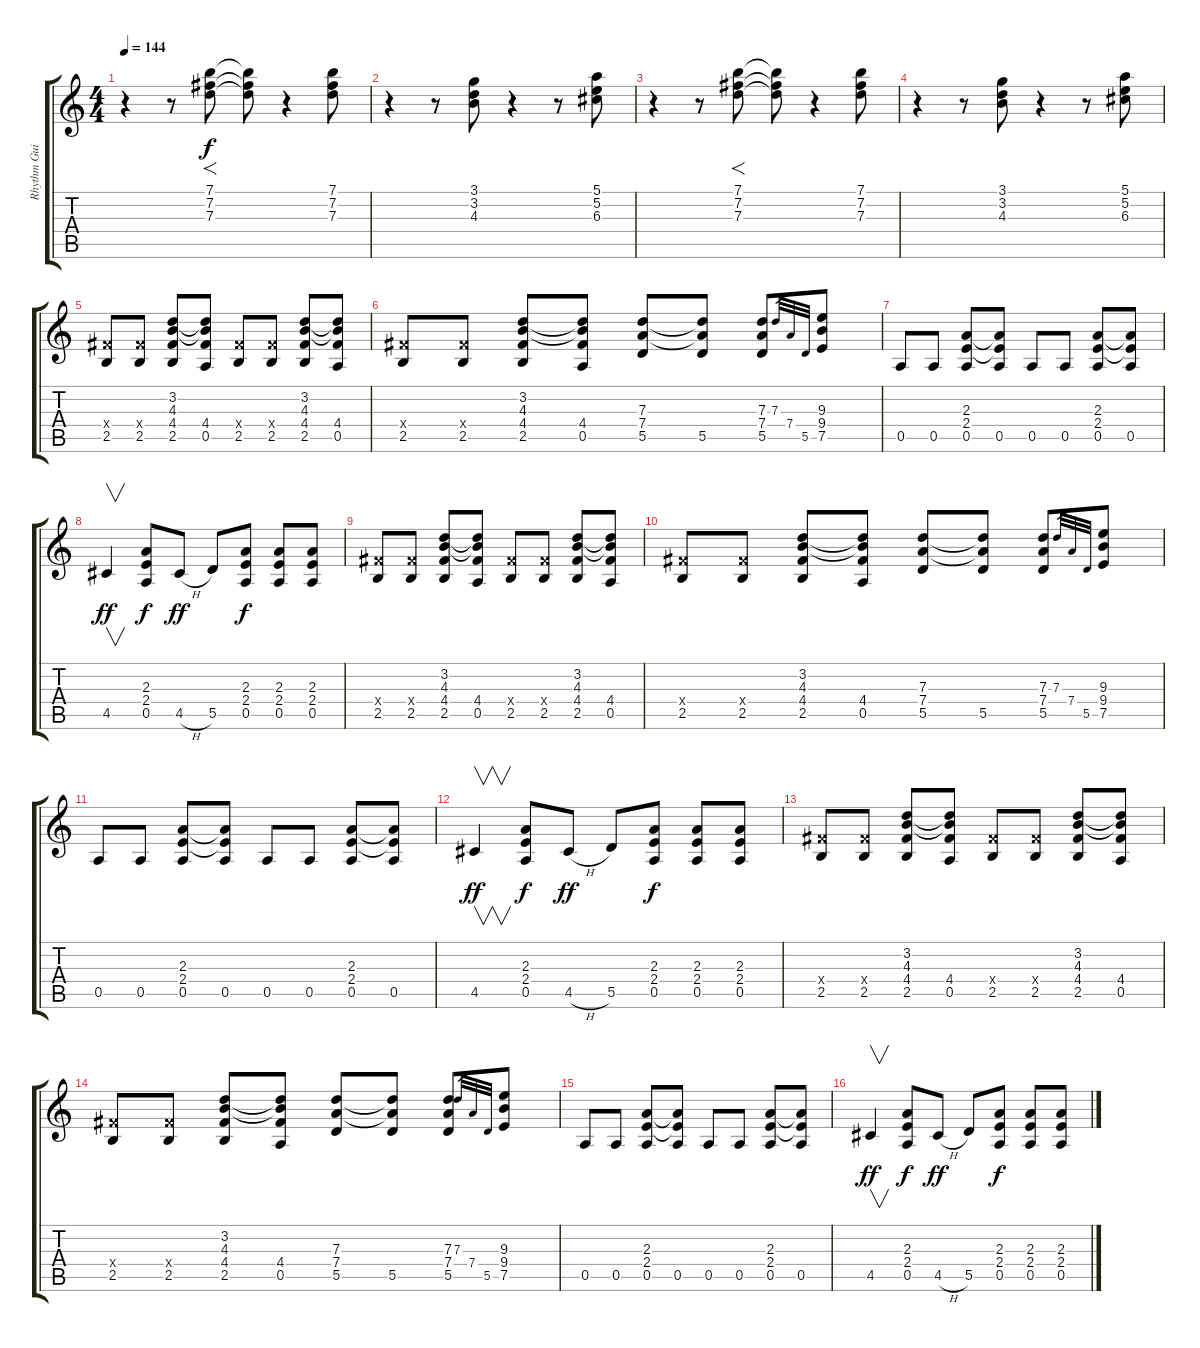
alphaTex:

\track ("Rhythm Guitar 2" "Rhythm Gui") {instrument overdrivenguitar}
\staff {score tabs}
\tuning (E4 B3 G3 D3 A2 E2) {hide}
\ts (4 4)
\tempo 144
\clef g2
\ks c
r.4{dy f} r.8 (7.1 7.2 7.3).8{f} (7.1{t} 7.2{t} 7.3{t}).8 r.4 (7.1 7.2 7.3).8 |
r.4 r.8 (3.1 3.2 4.3).8 r.4 r.8 (5.1 5.2 6.3).8 |
r.4 r.8 (7.1 7.2 7.3).8{f} (7.1{t} 7.2{t} 7.3{t}).8 r.4 (7.1 7.2 7.3).8 |
r.4 r.8 (3.1 3.2 4.3).8 r.4 r.8 (5.1 5.2 6.3).8 |
(4.4{x} 2.5).8 (4.4{x} 2.5).8 (3.2 4.3 4.4 2.5).8 (3.2{t} 4.3{t} 4.4 0.5).8 (4.4{x} 2.5).8 (4.4{x} 2.5).8 (3.2 4.3 4.4 2.5).8 (3.2{t} 4.3{t} 4.4 0.5).8 |
(4.4{x} 2.5).8 (4.4{x} 2.5).8 (3.2 4.3 4.4 2.5).8 (3.2{t} 4.3{t} 4.4 0.5).8 (7.3 7.4 5.5).8 (7.3{t} 7.4{t} 5.5).8 (7.3 7.4 5.5).8 7.3.32{gr} 7.4.32{gr} 5.5.32{gr} (9.3 9.4 7.5).8 |
0.5.8 0.5.8 (2.3 2.4 0.5).8 (2.3{t} 2.4{t} 0.5).8 0.5.8 0.5.8 (2.3 2.4 0.5).8 (2.3{t} 2.4{t} 0.5).8 |
4.5.4{v dy ff} (2.3 2.4 0.5).8{dy f} 4.5{h}.8{dy ff} 5.5.8 (2.3 2.4 0.5).8{dy f} (2.3 2.4 0.5).8 (2.3 2.4 0.5).8 |
(4.4{x} 2.5).8 (4.4{x} 2.5).8 (3.2 4.3 4.4 2.5).8 (3.2{t} 4.3{t} 4.4 0.5).8 (4.4{x} 2.5).8 (4.4{x} 2.5).8 (3.2 4.3 4.4 2.5).8 (3.2{t} 4.3{t} 4.4 0.5).8 |
(4.4{x} 2.5).8 (4.4{x} 2.5).8 (3.2 4.3 4.4 2.5).8 (3.2{t} 4.3{t} 4.4 0.5).8 (7.3 7.4 5.5).8 (7.3{t} 7.4{t} 5.5).8 (7.3 7.4 5.5).8 7.3.32{gr} 7.4.32{gr} 5.5.32{gr} (9.3 9.4 7.5).8 |
0.5.8 0.5.8 (2.3 2.4 0.5).8 (2.3{t} 2.4{t} 0.5).8 0.5.8 0.5.8 (2.3 2.4 0.5).8 (2.3{t} 2.4{t} 0.5).8 |
4.5.4{v dy ff} (2.3 2.4 0.5).8{dy f} 4.5{h}.8{dy ff} 5.5.8 (2.3 2.4 0.5).8{dy f} (2.3 2.4 0.5).8 (2.3 2.4 0.5).8 |
(4.4{x} 2.5).8 (4.4{x} 2.5).8 (3.2 4.3 4.4 2.5).8 (3.2{t} 4.3{t} 4.4 0.5).8 (4.4{x} 2.5).8 (4.4{x} 2.5).8 (3.2 4.3 4.4 2.5).8 (3.2{t} 4.3{t} 4.4 0.5).8 |
(4.4{x} 2.5).8 (4.4{x} 2.5).8 (3.2 4.3 4.4 2.5).8 (3.2{t} 4.3{t} 4.4 0.5).8 (7.3 7.4 5.5).8 (7.3{t} 7.4{t} 5.5).8 (7.3 7.4 5.5).8 7.3.32{gr} 7.4.32{gr} 5.5.32{gr} (9.3 9.4 7.5).8 |
0.5.8 0.5.8 (2.3 2.4 0.5).8 (2.3{t} 2.4{t} 0.5).8 0.5.8 0.5.8 (2.3 2.4 0.5).8 (2.3{t} 2.4{t} 0.5).8 |
4.5.4{v dy ff} (2.3 2.4 0.5).8{dy f} 4.5{h}.8{dy ff} 5.5.8 (2.3 2.4 0.5).8{dy f} (2.3 2.4 0.5).8 (2.3 2.4 0.5).8
